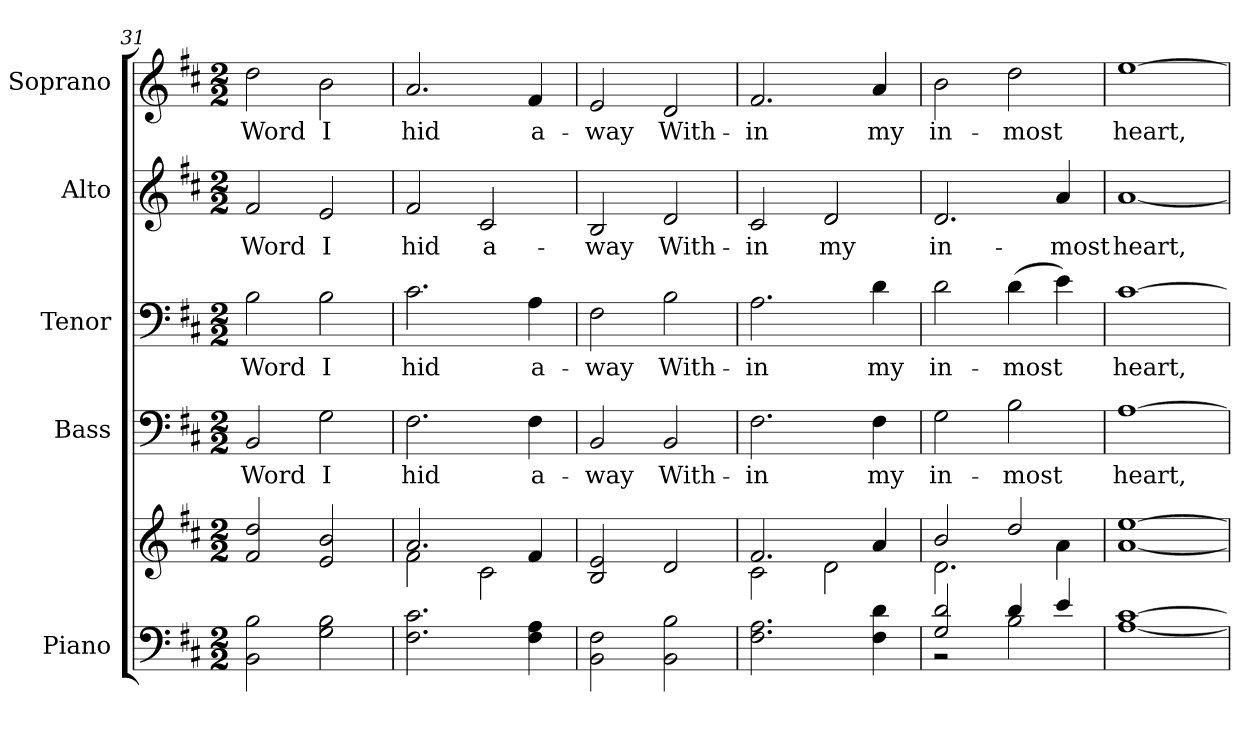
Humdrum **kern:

**kern	**kern	**kern	**text	**kern	**text	**kern	**text	**kern	**text
*part5	*part5	*part4	*part4	*part3	*part3	*part2	*part2	*part1	*part1
*staff6	*staff5	*staff4	*staff4	*staff3	*staff3	*staff2	*staff2	*staff1	*staff1
*I"Piano	*	*I"Bass	*	*I"Tenor	*	*I"Alto	*	*I"Soprano	*
*I'Pno.	*	*I'B.	*	*I'T.	*	*I'A.	*	*I'S.	*
*clefF4	*clefG2	*clefF4	*	*clefF4	*	*clefG2	*	*clefG2	*
*k[f#c#]	*k[f#c#]	*k[f#c#]	*	*k[f#c#]	*	*k[f#c#]	*	*k[f#c#]	*
*D:	*D:	*D:	*	*D:	*	*D:	*	*D:	*
*M2/2	*M2/2	*M2/2	*	*M2/2	*	*M2/2	*	*M2/2	*
=31	=31	=31	=31	=31	=31	=31	=31	=31	=31
!	!	!	!LO:LY:b:color=#000000	!	!	!	!	!	!
!	!	!	!	!	!LO:LY:b:color=#000000	!	!	!	!
!	!	!	!	!	!	!	!LO:LY:b:color=#000000	!	!
!	!	!	!	!	!	!	!	!	!LO:LY:b:color=#000000
2BBi\ 2Bi	2f#i/ 2ddi	2BBi/	Word	2Bi\	Word	2f#i/	Word	2ddi\	Word
!	!	!	!LO:LY:b:color=#000000	!	!	!	!	!	!
!	!	!	!	!	!LO:LY:b:color=#000000	!	!	!	!
!	!	!	!	!	!	!	!LO:LY:b:color=#000000	!	!
!	!	!	!	!	!	!	!	!	!LO:LY:b:color=#000000
2Gi\ 2Bi	2ei/ 2bi	2Gi\	I	2Bi\	I	2ei/	I	2bi\	I
=32	=32	=32	=32	=32	=32	=32	=32	=32	=32
*	*^	*	*	*	*	*	*	*	*
!	!	!	!	!LO:LY:b:color=#000000	!	!	!	!	!	!
!	!	!	!	!	!	!LO:LY:b:color=#000000	!	!	!	!
!	!	!	!	!	!	!	!	!LO:LY:b:color=#000000	!	!
!	!	!	!	!	!	!	!	!	!	!LO:LY:b:color=#000000
2.F#i\ 2.c#i	2.ai/	2f#i\	2.F#i\	hid	2.c#i\	hid	2f#i/	hid	2.ai/	hid
!	!	!	!	!	!	!	!	!LO:LY:b:color=#000000	!	!
.	.	2c#i\	.	.	.	.	2c#i/	a-	.	.
!	!	!	!	!LO:LY:b:color=#000000	!	!	!	!	!	!
!	!	!	!	!	!	!LO:LY:b:color=#000000	!	!	!	!
!	!	!	!	!	!	!	!	!	!	!LO:LY:b:color=#000000
4F#i\ 4Ai	4f#i/	.	4F#i\	a-	4Ai\	a-	.	.	4f#i/	a-
*	*v	*v	*	*	*	*	*	*	*	*
=33	=33	=33	=33	=33	=33	=33	=33	=33	=33
!	!	!	!LO:LY:b:color=#000000	!	!	!	!	!	!
!	!	!	!	!	!LO:LY:b:color=#000000	!	!	!	!
!	!	!	!	!	!	!	!LO:LY:b:color=#000000	!	!
!	!	!	!	!	!	!	!	!	!LO:LY:b:color=#000000
2BBi\ 2F#i	2Bi/ 2ei	2BBi/	-way	2F#i\	-way	2Bi/	-way	2ei/	-way
!	!	!	!LO:LY:b:color=#000000	!	!	!	!	!	!
!	!	!	!	!	!LO:LY:b:color=#000000	!	!	!	!
!	!	!	!	!	!	!	!LO:LY:b:color=#000000	!	!
!	!	!	!	!	!	!	!	!	!LO:LY:b:color=#000000
2BBi\ 2Bi	2di/	2BBi/	With-	2Bi\	With-	2di/	With-	2di/	With-
!!LO:PB:g=z
=34	=34	=34	=34	=34	=34	=34	=34	=34	=34
*	*^	*	*	*	*	*	*	*	*
!	!	!	!	!LO:LY:b:color=#000000	!	!	!	!	!	!
!	!	!	!	!	!	!LO:LY:b:color=#000000	!	!	!	!
!	!	!	!	!	!	!	!	!LO:LY:b:color=#000000	!	!
!	!	!	!	!	!	!	!	!	!	!LO:LY:b:color=#000000
2.F#i\ 2.Ai	2.f#i/	2c#i\	2.F#i\	-in	2.Ai\	-in	2c#i/	-in	2.f#i/	-in
!	!	!	!	!	!	!	!	!LO:LY:b:color=#000000	!	!
.	.	2di\	.	.	.	.	2di/	my	.	.
!	!	!	!	!LO:LY:b:color=#000000	!	!	!	!	!	!
!	!	!	!	!	!	!LO:LY:b:color=#000000	!	!	!	!
!	!	!	!	!	!	!	!	!	!	!LO:LY:b:color=#000000
4F#i\ 4di	4ai/	.	4F#i\	my	4di\	my	.	.	4ai/	my
=35	=35	=35	=35	=35	=35	=35	=35	=35	=35	=35
*^	*	*	*	*	*	*	*	*	*	*
!	!	!	!	!	!LO:LY:b:color=#000000	!	!	!	!	!	!
!	!	!	!	!	!	!	!LO:LY:b:color=#000000	!	!	!	!
!	!	!	!	!	!	!	!	!	!LO:LY:b:color=#000000	!	!
!	!	!	!	!	!	!	!	!	!	!	!LO:LY:b:color=#000000
2Gi/ 2di	2r	2bi/	2.di\	2Gi\	in-	2di\	in-	2.di/	in-	2bi\	in-
!	!	!	!	!	!LO:LY:b:color=#000000	!	!	!	!	!	!
!	!	!	!	!	!	!	!LO:LY:b:color=#000000	!	!	!	!
!	!	!	!	!	!	!	!	!	!	!	!LO:LY:b:color=#000000
4di/	2Bi\	2ddi/	.	2Bi\	-most	(4di\	-most	.	.	2ddi\	-most
!	!	!	!	!	!	!	!	!	!LO:LY:b:color=#000000	!	!
4ei/	.	.	4ai\	.	.	4ei\)	.	4ai/	-most	.	.
*v	*v	*	*	*	*	*	*	*	*	*	*
*	*v	*v	*	*	*	*	*	*	*	*
=36	=36	=36	=36	=36	=36	=36	=36	=36	=36
*	*^	*	*	*	*	*	*	*	*
!	!	!	!	!LO:LY:b:color=#000000	!	!	!	!	!	!
*	*v	*v	*	*	*	*	*	*	*	*
*	*^	*	*	*	*	*	*	*	*
!	!	!	!	!	!	!LO:LY:b:color=#000000	!	!	!	!
*	*v	*v	*	*	*	*	*	*	*	*
*	*^	*	*	*	*	*	*	*	*
!	!	!	!	!	!	!	!	!LO:LY:b:color=#000000	!	!
*	*v	*v	*	*	*	*	*	*	*	*
*	*^	*	*	*	*	*	*	*	*
!	!	!	!	!	!	!	!	!	!	!LO:LY:b:color=#000000
*	*v	*v	*	*	*	*	*	*	*	*
[<1Ai [>1c#i	[<1ai [>1eei	[>1Ai	heart,	[>1c#i	heart,	[<1ai	heart,	[>1eei	heart,
=	=	=	=	=	=	=	=	=	=
*-	*-	*-	*-	*-	*-	*-	*-	*-	*-
